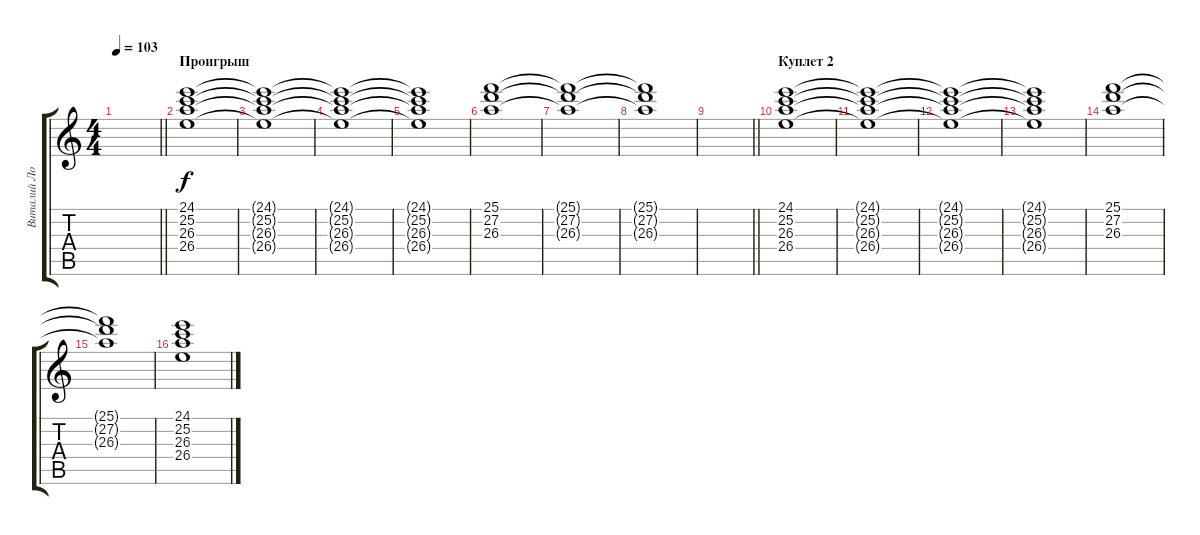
\track ("Виталий Локтев (синтезатор 1)" "Виталий Ло") {instrument rockorgan}
\staff {score tabs}
\tuning (E4 B3 G3 D3 A2 E2) {hide}
\ts (4 4)
\tempo 103
\clef g2
\barLineRight lightlight
\ks c
|
\section ("" "Проигрыш")
(24.1 25.2 26.3 26.4).1 |
(24.1{t} 25.2{t} 26.3{t} 26.4{t}).1 |
(24.1{t} 25.2{t} 26.3{t} 26.4{t}).1 |
(24.1{t} 25.2{t} 26.3{t} 26.4{t}).1 |
(25.1 27.2 26.3).1 |
(25.1{t} 27.2{t} 26.3{t}).1 |
(25.1{t} 27.2{t} 26.3{t}).1 |
\barLineRight lightlight
|
\section ("" "Куплет 2")
(24.1 25.2 26.3 26.4).1 |
(24.1{t} 25.2{t} 26.3{t} 26.4{t}).1 |
(24.1{t} 25.2{t} 26.3{t} 26.4{t}).1 |
(24.1{t} 25.2{t} 26.3{t} 26.4{t}).1 |
(25.1 27.2 26.3).1 |
(25.1{t} 27.2{t} 26.3{t}).1 |
(24.1 25.2 26.3 26.4).1
